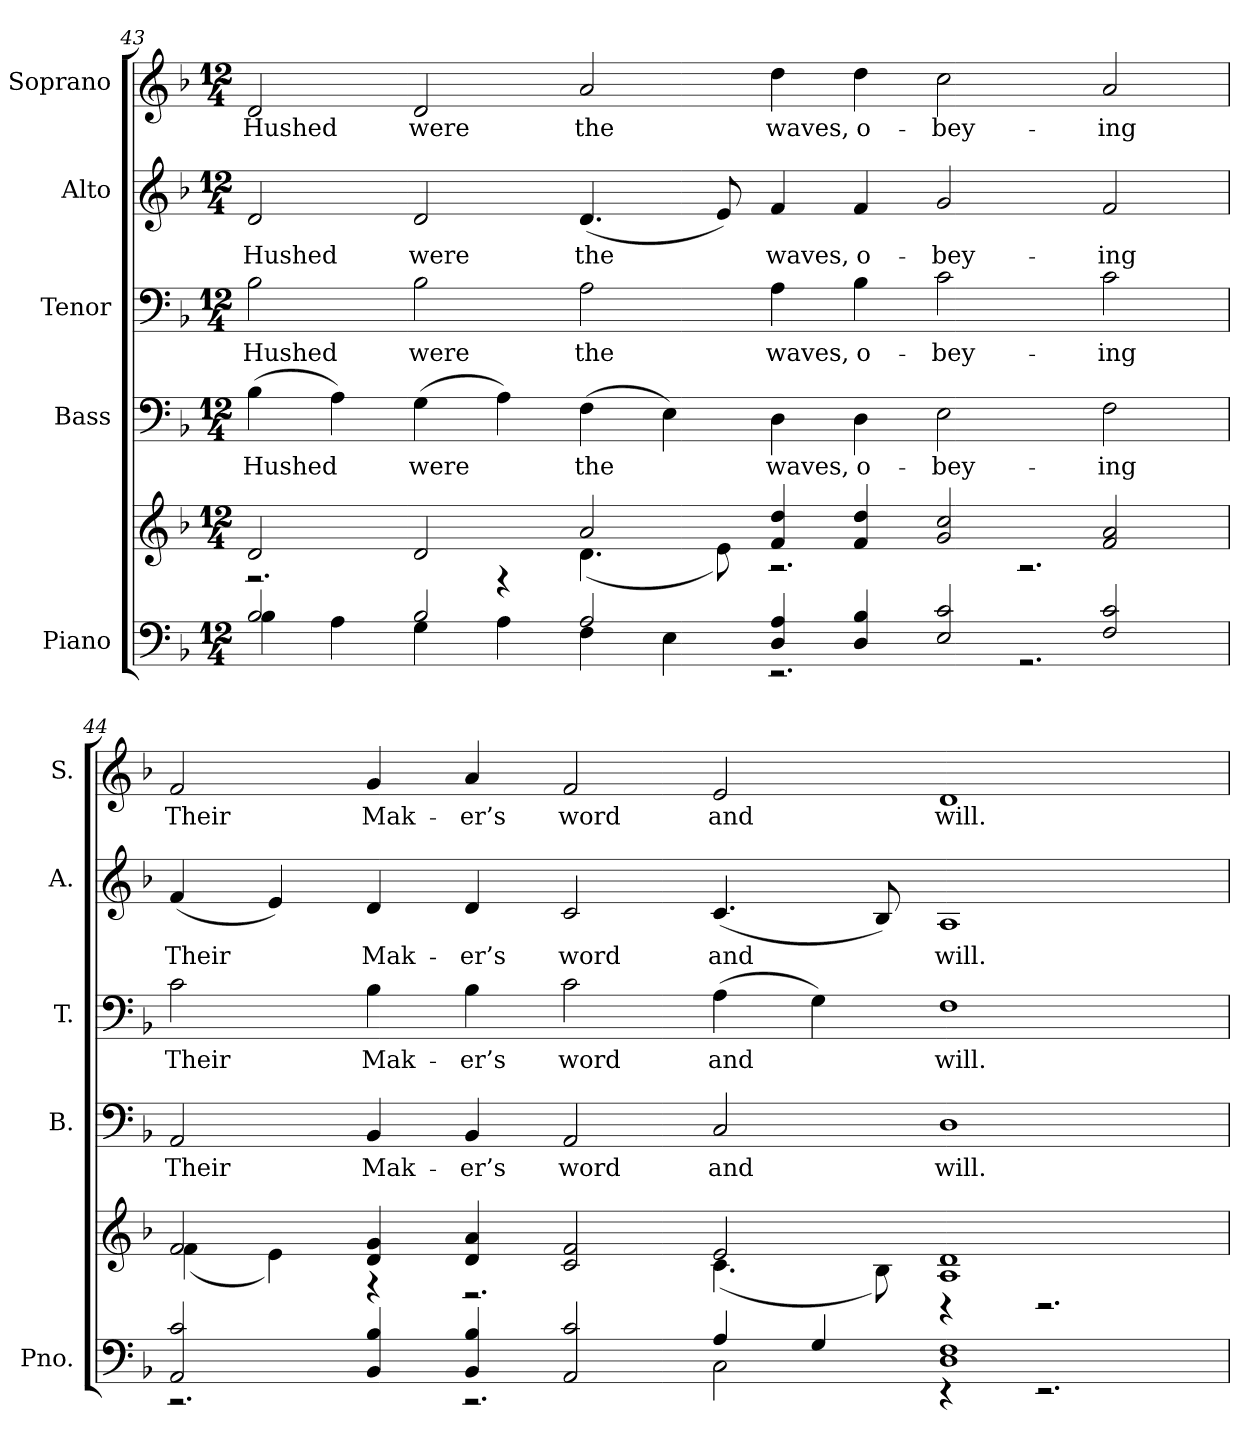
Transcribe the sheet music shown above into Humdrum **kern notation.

**kern	**kern	**kern	**text	**kern	**text	**kern	**text	**kern	**text
*part5	*part5	*part4	*part4	*part3	*part3	*part2	*part2	*part1	*part1
*staff6	*staff5	*staff4	*staff4	*staff3	*staff3	*staff2	*staff2	*staff1	*staff1
*I"Piano	*	*I"Bass	*	*I"Tenor	*	*I"Alto	*	*I"Soprano	*
*I'Pno.	*	*I'B.	*	*I'T.	*	*I'A.	*	*I'S.	*
!!LO:PB:g=z
*clefF4	*clefG2	*clefF4	*	*clefF4	*	*clefG2	*	*clefG2	*
*k[b-]	*k[b-]	*k[b-]	*	*k[b-]	*	*k[b-]	*	*k[b-]	*
*F:	*F:	*F:	*	*F:	*	*F:	*	*F:	*
*M12/4	*M12/4	*M12/4	*	*M12/4	*	*M12/4	*	*M12/4	*
=43	=43	=43	=43	=43	=43	=43	=43	=43	=43
*^	*^	*	*	*	*	*	*	*	*
!	!	!	!	!	!LO:LY:b:color=#000000	!	!	!	!	!	!
!	!	!	!	!	!	!	!LO:LY:b:color=#000000	!	!	!	!
!	!	!	!	!	!	!	!	!	!LO:LY:b:color=#000000	!	!
!	!	!	!	!	!	!	!	!	!	!	!LO:LY:b:color=#000000
2B-i/	4B-i\	2di/	2.r	(4B-i\	Hushed	2B-i\	Hushed	2di/	Hushed	2di/	Hushed
.	4Ai\	.	.	4Ai\)	.	.	.	.	.	.	.
!	!	!	!	!	!LO:LY:b:color=#000000	!	!	!	!	!	!
!	!	!	!	!	!	!	!LO:LY:b:color=#000000	!	!	!	!
!	!	!	!	!	!	!	!	!	!LO:LY:b:color=#000000	!	!
!	!	!	!	!	!	!	!	!	!	!	!LO:LY:b:color=#000000
2B-i/	4Gi\	2di/	.	(4Gi\	were	2B-i\	were	2di/	were	2di/	were
.	4Ai\	.	4r	4Ai\)	.	.	.	.	.	.	.
!	!	!	!	!	!LO:LY:b:color=#000000	!	!	!	!	!	!
!	!	!	!	!	!	!	!LO:LY:b:color=#000000	!	!	!	!
!	!	!	!	!	!	!	!	!	!LO:LY:b:color=#000000	!	!
!	!	!	!	!	!	!	!	!	!	!	!LO:LY:b:color=#000000
2Ai/	4Fi\	2ai/	(4.di\	(4Fi\	the	2Ai\	the	(4.di/	the	2ai/	the
.	4Ei\	.	.	4Ei\)	.	.	.	.	.	.	.
.	.	.	8ei\)	.	.	.	.	8ei/)	.	.	.
!	!	!	!	!	!LO:LY:b:color=#000000	!	!	!	!	!	!
!	!	!	!	!	!	!	!LO:LY:b:color=#000000	!	!	!	!
!	!	!	!	!	!	!	!	!	!LO:LY:b:color=#000000	!	!
!	!	!	!	!	!	!	!	!	!	!	!LO:LY:b:color=#000000
4Di/ 4Ai	2.r	4fi/ 4ddi	2.r	4Di\	waves,	4Ai\	waves,	4fi/	waves,	4ddi\	waves,
!	!	!	!	!	!LO:LY:b:color=#000000	!	!	!	!	!	!
!	!	!	!	!	!	!	!LO:LY:b:color=#000000	!	!	!	!
!	!	!	!	!	!	!	!	!	!LO:LY:b:color=#000000	!	!
!	!	!	!	!	!	!	!	!	!	!	!LO:LY:b:color=#000000
4Di/ 4B-i	.	4fi/ 4ddi	.	4Di\	o-	4B-i\	o-	4fi/	o-	4ddi\	o-
!	!	!	!	!	!LO:LY:b:color=#000000	!	!	!	!	!	!
!	!	!	!	!	!	!	!LO:LY:b:color=#000000	!	!	!	!
!	!	!	!	!	!	!	!	!	!LO:LY:b:color=#000000	!	!
!	!	!	!	!	!	!	!	!	!	!	!LO:LY:b:color=#000000
2Ei/ 2ci	.	2gi/ 2cci	.	2Ei\	-bey-	2ci\	-bey-	2gi/	-bey-	2cci\	-bey-
.	2.r	.	2.r	.	.	.	.	.	.	.	.
!	!	!	!	!	!LO:LY:b:color=#000000	!	!	!	!	!	!
!	!	!	!	!	!	!	!LO:LY:b:color=#000000	!	!	!	!
!	!	!	!	!	!	!	!	!	!LO:LY:b:color=#000000	!	!
!	!	!	!	!	!	!	!	!	!	!	!LO:LY:b:color=#000000
2Fi/ 2ci	.	2fi/ 2ai	.	2Fi\	-ing	2ci\	-ing	2fi/	-ing	2ai/	-ing
!!LO:PB:g=z
=44	=44	=44	=44	=44	=44	=44	=44	=44	=44	=44	=44
!	!	!	!	!	!LO:LY:b:color=#000000	!	!	!	!	!	!
!	!	!	!	!	!	!	!LO:LY:b:color=#000000	!	!	!	!
!	!	!	!	!	!	!	!	!	!LO:LY:b:color=#000000	!	!
!	!	!	!	!	!	!	!	!	!	!	!LO:LY:b:color=#000000
2AAi/ 2ci	2.r	2fi/	(4fi\	2AAi/	Their	2ci\	Their	(4fi/	Their	2fi/	Their
.	.	.	4ei\)	.	.	.	.	4ei/)	.	.	.
!	!	!	!	!	!LO:LY:b:color=#000000	!	!	!	!	!	!
!	!	!	!	!	!	!	!LO:LY:b:color=#000000	!	!	!	!
!	!	!	!	!	!	!	!	!	!LO:LY:b:color=#000000	!	!
!	!	!	!	!	!	!	!	!	!	!	!LO:LY:b:color=#000000
4BB-i/ 4B-i	.	4di/ 4gi	4r	4BB-i/	Mak-	4B-i\	Mak-	4di/	Mak-	4gi/	Mak-
!	!	!	!	!	!LO:LY:b:color=#000000	!	!	!	!	!	!
!	!	!	!	!	!	!	!LO:LY:b:color=#000000	!	!	!	!
!	!	!	!	!	!	!	!	!	!LO:LY:b:color=#000000	!	!
!	!	!	!	!	!	!	!	!	!	!	!LO:LY:b:color=#000000
4BB-i/ 4B-i	2.r	4di/ 4ai	2.r	4BB-i/	-er’s	4B-i\	-er’s	4di/	-er’s	4ai/	-er’s
!	!	!	!	!	!LO:LY:b:color=#000000	!	!	!	!	!	!
!	!	!	!	!	!	!	!LO:LY:b:color=#000000	!	!	!	!
!	!	!	!	!	!	!	!	!	!LO:LY:b:color=#000000	!	!
!	!	!	!	!	!	!	!	!	!	!	!LO:LY:b:color=#000000
2AAi/ 2ci	.	2ci/ 2fi	.	2AAi/	word	2ci\	word	2ci/	word	2fi/	word
!	!	!	!	!	!LO:LY:b:color=#000000	!	!	!	!	!	!
!	!	!	!	!	!	!	!LO:LY:b:color=#000000	!	!	!	!
!	!	!	!	!	!	!	!	!	!LO:LY:b:color=#000000	!	!
!	!	!	!	!	!	!	!	!	!	!	!LO:LY:b:color=#000000
4Ai/	2Ci\	2ei/	(4.ci\	2Ci/	and	(4Ai\	and	(4.ci/	and	2ei/	and
4Gi/	.	.	.	.	.	4Gi\)	.	.	.	.	.
.	.	.	8B-i\)	.	.	.	.	8B-i/)	.	.	.
!	!	!	!	!	!LO:LY:b:color=#000000	!	!	!	!	!	!
!	!	!	!	!	!	!	!LO:LY:b:color=#000000	!	!	!	!
!	!	!	!	!	!	!	!	!	!LO:LY:b:color=#000000	!	!
!	!	!	!	!	!	!	!	!	!	!	!LO:LY:b:color=#000000
1Di 1Fi	4r	1Ai 1di	4r	1Di	will.	1Fi	will.	1Ai	will.	1di	will.
.	2.r	.	2.r	.	.	.	.	.	.	.	.
*v	*v	*	*	*	*	*	*	*	*	*	*
*	*v	*v	*	*	*	*	*	*	*	*
=	=	=	=	=	=	=	=	=	=
*-	*-	*-	*-	*-	*-	*-	*-	*-	*-
